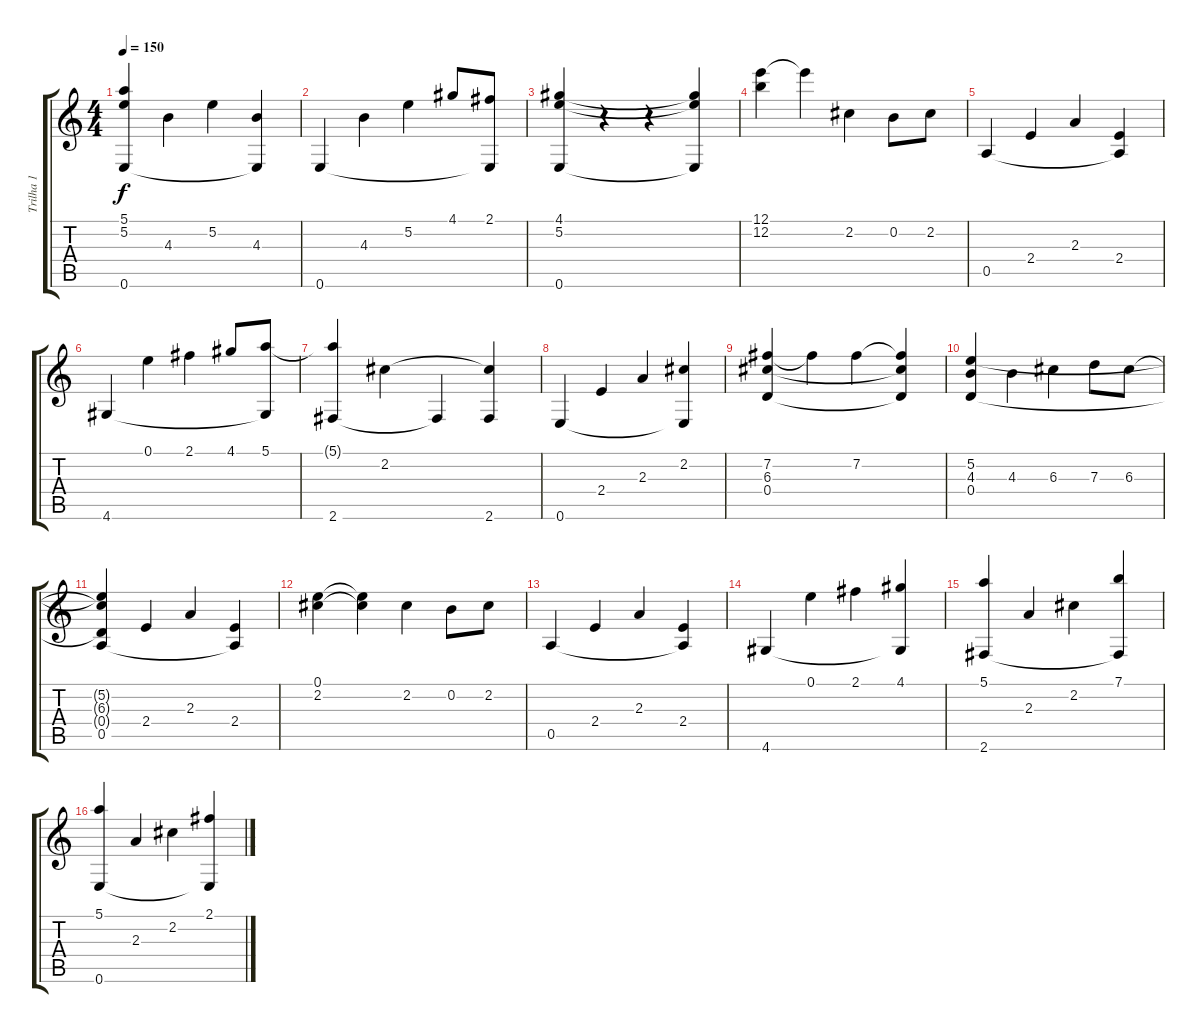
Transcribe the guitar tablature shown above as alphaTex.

\track ("Trilha 1" "Trilha 1") {instrument acousticguitarsteel}
\staff {score tabs}
\tuning (E4 B3 G3 D3 A2 E2) {hide}
\ts (4 4)
\tempo 150
\clef g2
\ks c
(5.1 5.2 0.6).4{dy f} 4.3.4 5.2.4 (4.3 0.6{t}).4 |
0.6.4 4.3.4 5.2.4 4.1.8 (2.1 0.6{t}).8 |
(4.1 5.2 0.6).4 r.4 r.4 (4.1{t} 5.2{t} 0.6{t}).4 |
(12.1 12.2).4 12.1{t}.4 2.2.4 0.2.8 2.2.8 |
0.5.4 2.4.4 2.3.4 (2.4 0.5{t}).4 |
4.6.4 0.1.4 2.1.4 4.1.8 (5.1 4.6{t}).8 |
(5.1{t} 2.6).4 2.2.4 2.6{t}.4 (2.2{t} 2.6).4 |
0.6.4 2.4.4 2.3.4 (2.2 0.6{t}).4 |
(7.2 6.3 0.4).4 7.2{t}.4 7.2.4 (7.2{t} 6.3{t} 0.4{t}).4 |
(5.2 4.3 0.4).4 4.3.4 6.3.4 7.3.8 6.3.8 |
(5.2{t} 6.3{t} 0.4{t} 0.5).4 2.4.4 2.3.4 (2.4 0.5{t}).4 |
(0.1 2.2).4 (0.1{t} 2.2{t}).4 2.2.4 0.2.8 2.2.8 |
0.5.4 2.4.4 2.3.4 (2.4 0.5{t}).4 |
4.6.4 0.1.4 2.1.4 (4.1 4.6{t}).4 |
(5.1 2.6).4 2.3.4 2.2.4 (7.1 2.6{t}).4 |
(5.1 0.6).4 2.3.4 2.2.4 (2.1 0.6{t}).4
